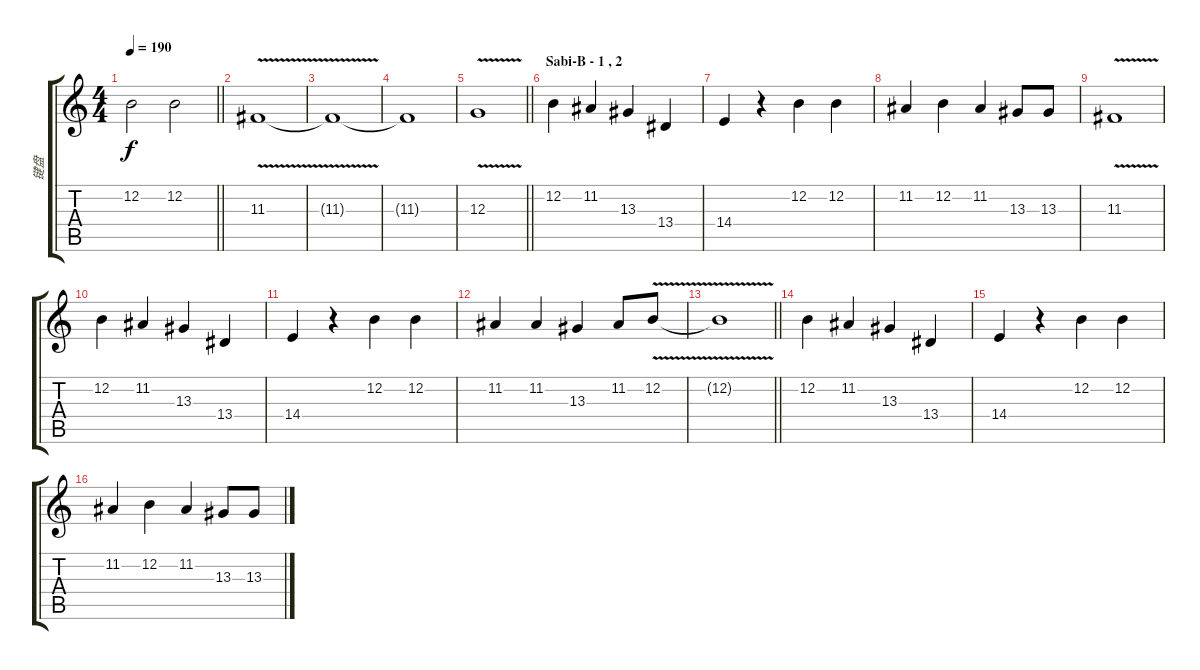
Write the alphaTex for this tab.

\track ("键盘" "键盘") {instrument brasssection}
\staff {score tabs}
\tuning (E4 B3 G3 D3 A2 E2) {hide}
\ts (4 4)
\tempo 190
\clef g2
\barLineRight lightlight
\ks c
12.2.2{dy f} 12.2.2 |
11.3{v}.1 |
11.3{t}.1 |
11.3{t}.1 |
\barLineRight lightlight
12.3{v}.1 |
\section ("" "Sabi-B - 1 , 2")
12.2.4 11.2.4 13.3.4 13.4.4 |
14.4.4 r.4 12.2.4 12.2.4 |
11.2.4 12.2.4 11.2.4 13.3.8 13.3.8 |
11.3{v}.1 |
12.2.4 11.2.4 13.3.4 13.4.4 |
14.4.4 r.4 12.2.4 12.2.4 |
11.2.4 11.2.4 13.3.4 11.2.8 12.2{v}.8 |
\barLineRight lightlight
12.2{t}.1 |
12.2.4 11.2.4 13.3.4 13.4.4 |
14.4.4 r.4 12.2.4 12.2.4 |
11.2.4 12.2.4 11.2.4 13.3.8 13.3.8
